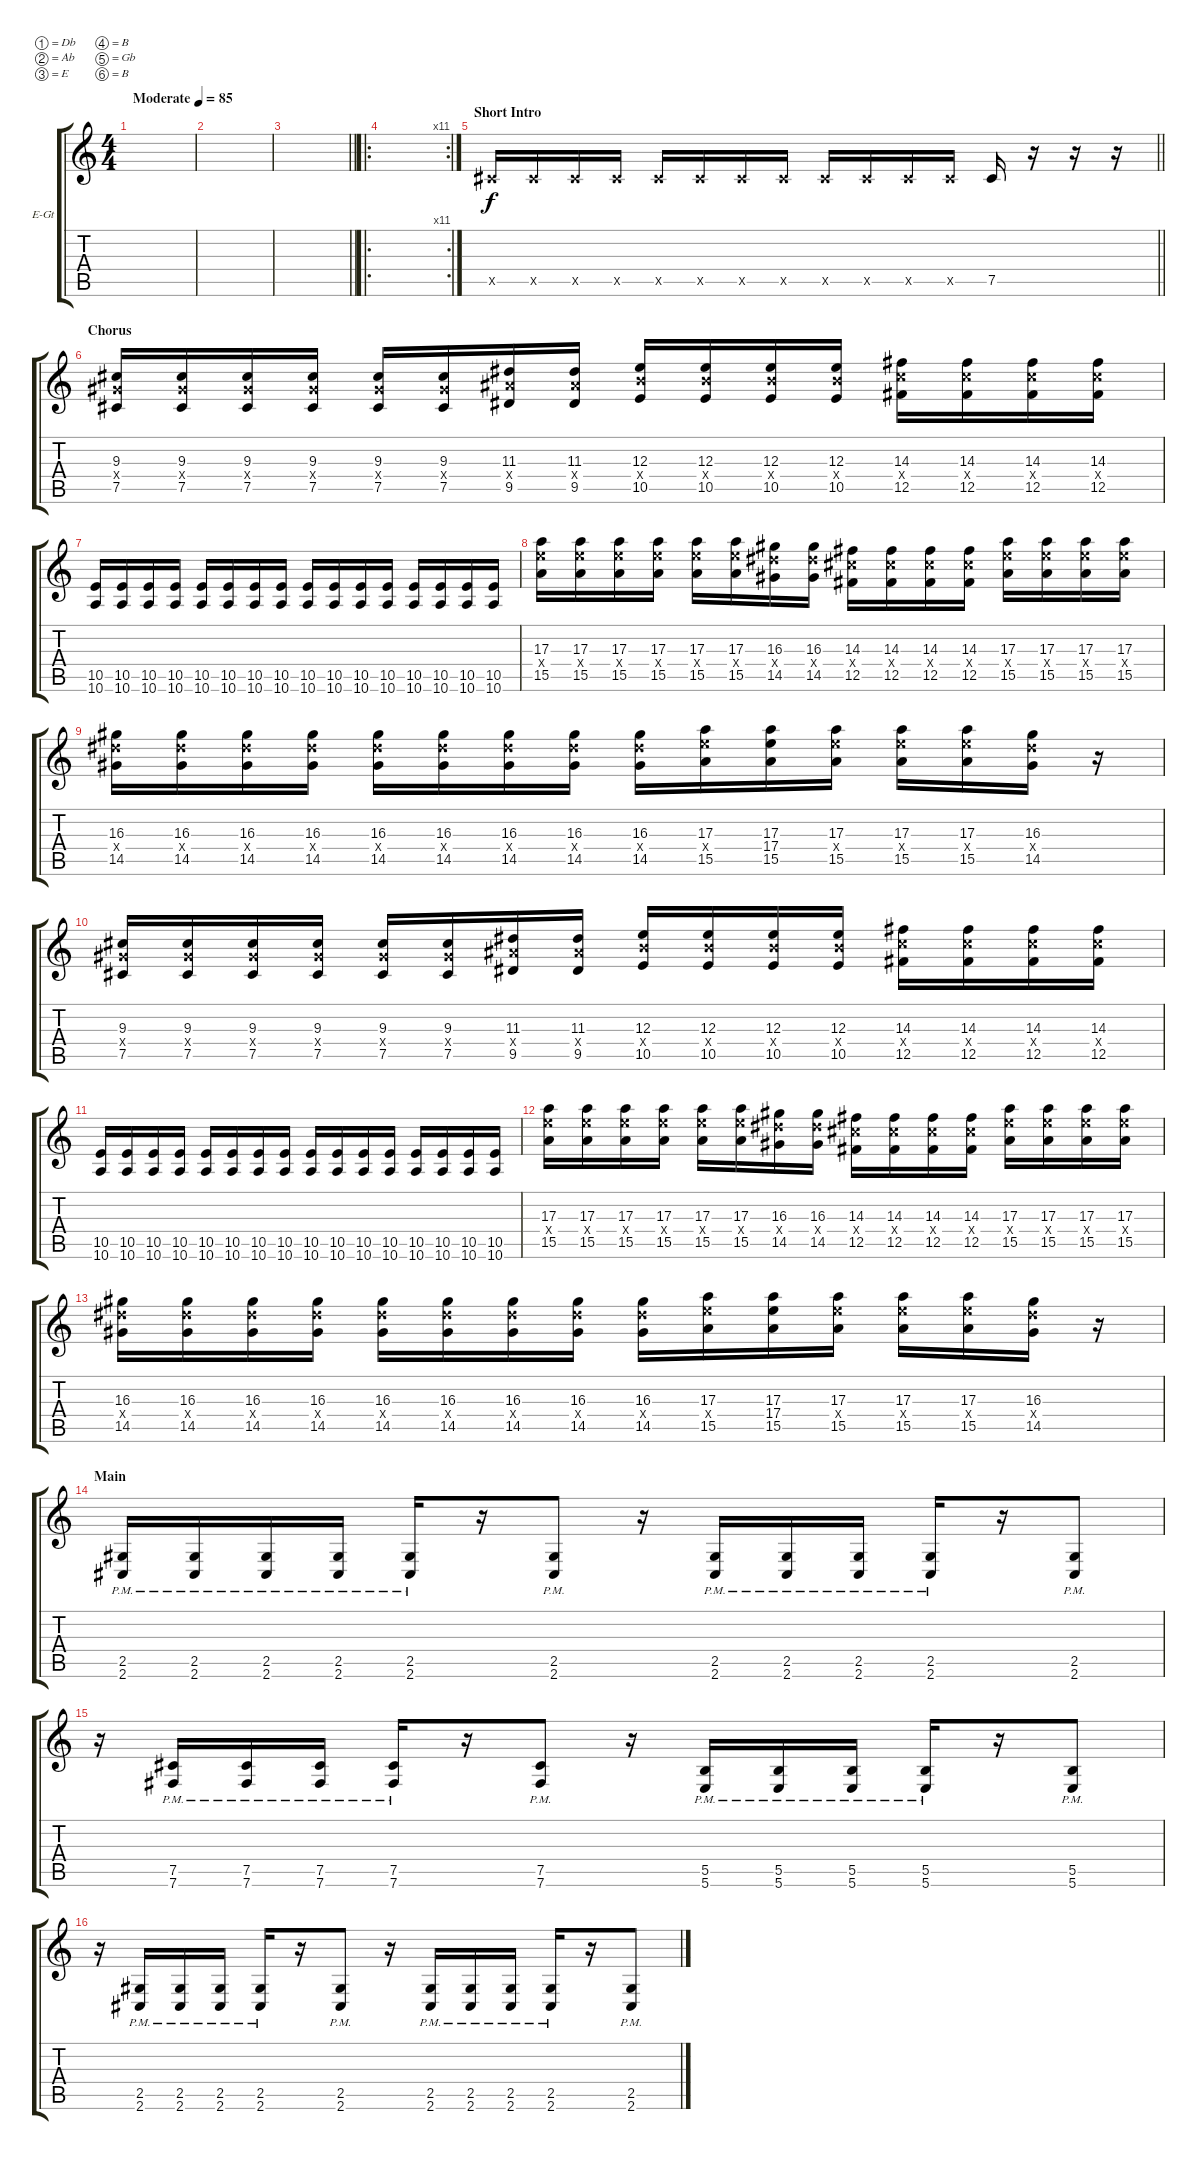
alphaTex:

\bracketExtendMode groupsimilarinstruments
\firstSystemTrackNameOrientation horizontal
\otherSystemsTrackNameOrientation horizontal
\track ("Electric Guitar" "E-Gt") {instrument acousticgrandpiano}
\staff {score tabs}
\tuning (Db4 Ab3 E3 B2 Gb2 B1)
\displaytranspose 12
\ts (4 4)
\beaming (8 2 2 2 2)
\tempo (85 "Moderate")
\clef g2
\scale
0.485477
\ks c
|
\scale
0.257261 |
\scale
0.257261
\barLineRight lightlight
|
\ro
\rc 11
\scale
0.392157 |
\section ("" "Short Intro")
\scale
0.303922
\barLineRight lightlight
7.5{x}.16 7.5{x}.16 7.5{x}.16 7.5{x}.16 7.5{x}.16 7.5{x}.16 7.5{x}.16 7.5{x}.16 7.5{x}.16 7.5{x}.16 7.5{x}.16 7.5{x}.16 7.5.16 r.16 r.16 r.16 |
\section ("" "Chorus")
\scale
0.303922 (7.5 9.3 9.4{x}).16 (7.5 9.4{x} 9.3).16 (7.5 9.3 9.4{x}).16 (7.5 9.4{x} 9.3).16 (7.5 9.3 9.4{x}).16 (7.5 9.4{x} 9.3).16 (9.5 11.3 11.4{x}).16 (9.5 11.4{x} 11.3).16 (10.5 12.3 12.4{x}).16 (10.5 12.3 12.4{x}).16 (10.5 12.3 12.4{x}).16 (10.5 12.3 12.4{x}).16 (12.5 14.4{x} 14.3).16 (12.5 14.4{x} 14.3).16 (12.5 14.4{x} 14.3).16 (12.5 14.4{x} 14.3).16 |
\scale
0.333333 (10.5 10.6).16 (10.5 10.6).16 (10.5 10.6).16 (10.5 10.6).16 (10.5 10.6).16 (10.5 10.6).16 (10.5 10.6).16 (10.5 10.6).16 (10.5 10.6).16 (10.5 10.6).16 (10.5 10.6).16 (10.5 10.6).16 (10.5 10.6).16 (10.5 10.6).16 (10.5 10.6).16 (10.5 10.6).16 |
\scale
0.333333 (15.5 17.3 17.4{x}).16 (15.5 17.3 17.4{x}).16 (15.5 17.3 17.4{x}).16 (15.5 17.3 17.4{x}).16 (15.5 17.3 17.4{x}).16 (15.5 17.3 17.4{x}).16 (14.5 16.3 16.4{x}).16 (14.5 16.3 16.4{x}).16 (12.5 14.3 14.4{x}).16 (12.5 14.3 14.4{x}).16 (12.5 14.3 14.4{x}).16 (12.5 14.3 14.4{x}).16 (15.5 17.3 17.4{x}).16 (15.5 17.3 17.4{x}).16 (15.5 17.3 17.4{x}).16 (15.5 17.3 17.4{x}).16 |
\scale
0.333333 (14.5 16.3 16.4{x}).16 (14.5 16.3 16.4{x}).16 (14.5 16.3 16.4{x}).16 (14.5 16.3 16.4{x}).16 (14.5 16.3 16.4{x}).16 (14.5 16.3 16.4{x}).16 (14.5 16.3 16.4{x}).16 (14.5 16.3 16.4{x}).16 (14.5 16.3 16.4{x}).16 (15.5 17.3 17.4{x}).16 (15.5 17.3 17.4).16 (15.5 17.3 17.4{x}).16 (15.5 17.3 17.4{x}).16 (15.5 17.3 17.4{x}).16 (14.5 16.3 16.4{x}).16 r.16 |
\scale
0.333333 (7.5 9.3 9.4{x}).16 (7.5 9.4{x} 9.3).16 (7.5 9.3 9.4{x}).16 (7.5 9.4{x} 9.3).16 (7.5 9.3 9.4{x}).16 (7.5 9.4{x} 9.3).16 (9.5 11.3 11.4{x}).16 (9.5 11.4{x} 11.3).16 (10.5 12.3 12.4{x}).16 (10.5 12.3 12.4{x}).16 (10.5 12.3 12.4{x}).16 (10.5 12.3 12.4{x}).16 (12.5 14.4{x} 14.3).16 (12.5 14.4{x} 14.3).16 (12.5 14.4{x} 14.3).16 (12.5 14.4{x} 14.3).16 |
\scale
0.333333 (10.5 10.6).16 (10.5 10.6).16 (10.5 10.6).16 (10.5 10.6).16 (10.5 10.6).16 (10.5 10.6).16 (10.5 10.6).16 (10.5 10.6).16 (10.5 10.6).16 (10.5 10.6).16 (10.5 10.6).16 (10.5 10.6).16 (10.5 10.6).16 (10.5 10.6).16 (10.5 10.6).16 (10.5 10.6).16 |
\scale
0.333333 (15.5 17.3 17.4{x}).16 (15.5 17.3 17.4{x}).16 (15.5 17.3 17.4{x}).16 (15.5 17.3 17.4{x}).16 (15.5 17.3 17.4{x}).16 (15.5 17.3 17.4{x}).16 (14.5 16.3 16.4{x}).16 (14.5 16.3 16.4{x}).16 (12.5 14.3 14.4{x}).16 (12.5 14.3 14.4{x}).16 (12.5 14.3 14.4{x}).16 (12.5 14.3 14.4{x}).16 (15.5 17.3 17.4{x}).16 (15.5 17.3 17.4{x}).16 (15.5 17.3 17.4{x}).16 (15.5 17.3 17.4{x}).16 |
\scale
0.333333 (14.5 16.3 16.4{x}).16 (14.5 16.3 16.4{x}).16 (14.5 16.3 16.4{x}).16 (14.5 16.3 16.4{x}).16 (14.5 16.3 16.4{x}).16 (14.5 16.3 16.4{x}).16 (14.5 16.3 16.4{x}).16 (14.5 16.3 16.4{x}).16 (14.5 16.3 16.4{x}).16 (15.5 17.3 17.4{x}).16 (15.5 17.3 17.4).16 (15.5 17.3 17.4{x}).16 (15.5 17.3 17.4{x}).16 (15.5 17.3 17.4{x}).16 (14.5 16.3 16.4{x}).16 r.16 |
\section ("" "Main")
\scale
0.333333 (2.5{pm} 2.6{pm}).16 (2.5{pm} 2.6{pm}).16 (2.5{pm} 2.6{pm}).16 (2.5{pm} 2.6{pm}).16 (2.5{pm} 2.6{pm}).16 r.16 (2.5{pm} 2.6{pm}).8 r.16 (2.5{pm} 2.6{pm}).16 (2.5{pm} 2.6{pm}).16 (2.5{pm} 2.6{pm}).16 (2.5{pm} 2.6{pm}).16 r.16 (2.5{pm} 2.6{pm}).8 |
\scale
0.333333 r.16 (7.5{pm} 7.6{pm}).16 (7.5{pm} 7.6{pm}).16 (7.5{pm} 7.6{pm}).16 (7.5{pm} 7.6{pm}).16 r.16 (7.5{pm} 7.6{pm}).8 r.16 (5.5{pm} 5.6{pm}).16 (5.5{pm} 5.6{pm}).16 (5.5{pm} 5.6{pm}).16 (5.5{pm} 5.6{pm}).16 r.16 (5.5{pm} 5.6{pm}).8 |
\scale
0.333333 r.16 (2.5{pm} 2.6{pm}).16 (2.5{pm} 2.6{pm}).16 (2.5{pm} 2.6{pm}).16 (2.5{pm} 2.6{pm}).16 r.16 (2.5{pm} 2.6{pm}).8 r.16 (2.5{pm} 2.6{pm}).16 (2.5{pm} 2.6{pm}).16 (2.5{pm} 2.6{pm}).16 (2.5{pm} 2.6{pm}).16 r.16 (2.5{pm} 2.6{pm}).8
